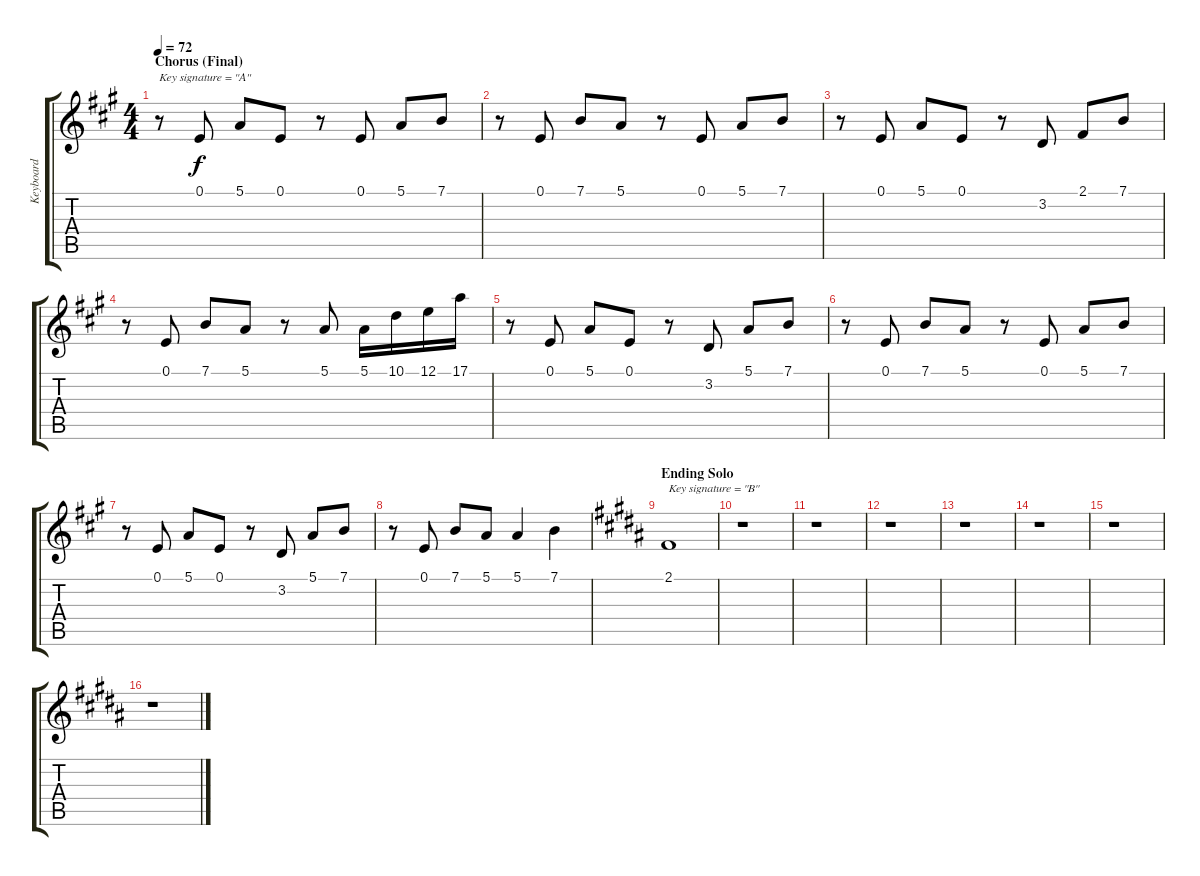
\track ("Keyboard" "Keyboard") {instrument lead2sawtooth}
\staff {score tabs}
\tuning (E4 B3 G3 D3 A2 E2) {hide}
\ts (4 4)
\section ("" "Chorus (Final)")
\tempo 72
\clef g2
\ks a
r.8{txt "Key signature = \"A\"" dy f} 0.1.8 5.1.8 0.1.8 r.8 0.1.8 5.1.8 7.1.8 |
r.8 0.1.8 7.1.8 5.1.8 r.8 0.1.8 5.1.8 7.1.8 |
r.8 0.1.8 5.1.8 0.1.8 r.8 3.2.8 2.1.8 7.1.8 |
r.8 0.1.8 7.1.8 5.1.8 r.8 5.1.8 5.1.16 10.1.16 12.1.16 17.1.16 |
r.8 0.1.8 5.1.8 0.1.8 r.8 3.2.8 5.1.8 7.1.8 |
r.8 0.1.8 7.1.8 5.1.8 r.8 0.1.8 5.1.8 7.1.8 |
r.8 0.1.8 5.1.8 0.1.8 r.8 3.2.8 5.1.8 7.1.8 |
r.8 0.1.8 7.1.8 5.1.8 5.1.4 7.1.4 |
\section ("" "Ending Solo")
\ks b
2.1.1{txt "Key signature = \"B\""} |
r.1 |
r.1 |
r.1 |
r.1 |
r.1 |
r.1 |
r.1
